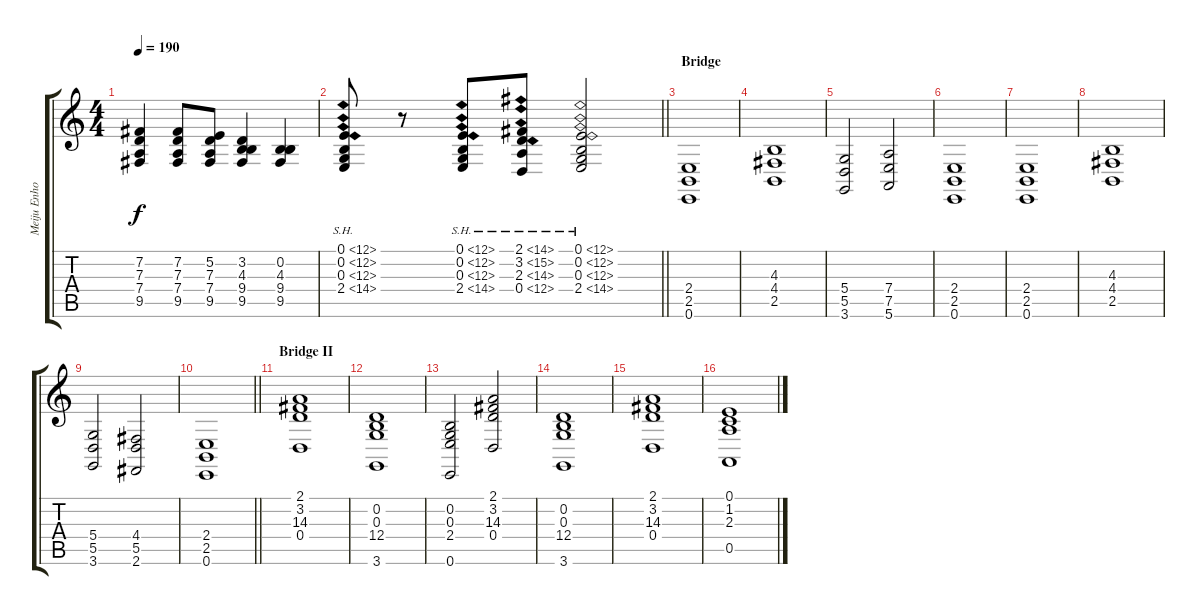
\track ("Meiju Enho" "Meiju Enho") {instrument synthstrings1}
\staff {score tabs}
\tuning (E4 B3 G3 D3 A2 E2) {hide}
\ts (4 4)
\tempo 190
\clef g2
\ks c
(7.2{t} 7.3{t} 7.4{t} 9.5{t}).4{dy f} (7.2 7.3 7.4 9.5).8 (5.2 7.3 7.4 9.5).8 (3.2 4.3 9.4 9.5).4 (0.2 4.3 9.4 9.5).4 |
\barLineRight lightlight
(0.1{sh 12} 0.2{sh 12} 0.3{sh 12} 2.4{sh 12}).8 r.8 (0.1{sh 12} 0.2{sh 12} 0.3{sh 12} 2.4{sh 12}).8 (2.1{sh 12} 3.2{sh 12} 2.3{sh 12} 0.4{sh 12}).8 (0.1{sh 12} 0.2{sh 12} 0.3{sh 12} 2.4{sh 12}).2 |
\section ("" "Bridge")
(2.4 2.5 0.6).1 |
(4.3 4.4 2.5).1 |
(5.4 5.5 3.6).2 (7.4 7.5 5.6).2 |
(2.4 2.5 0.6).1 |
(2.4 2.5 0.6).1 |
(4.3 4.4 2.5).1 |
(5.4 5.5 3.6).2 (4.4 5.5 2.6).2 |
\barLineRight lightlight
(2.4 2.5 0.6).1 |
\section ("" "Bridge II")
(2.1 3.2 14.3 0.4).1{volume 13} |
(0.2 0.3 12.4 3.6).1 |
(0.2 0.3 2.4 0.6).2 (2.1 3.2 14.3 0.4).2 |
(0.2 0.3 12.4 3.6).1 |
(2.1 3.2 14.3 0.4).1{volume 13} |
(0.1 1.2 2.3 0.5).1
